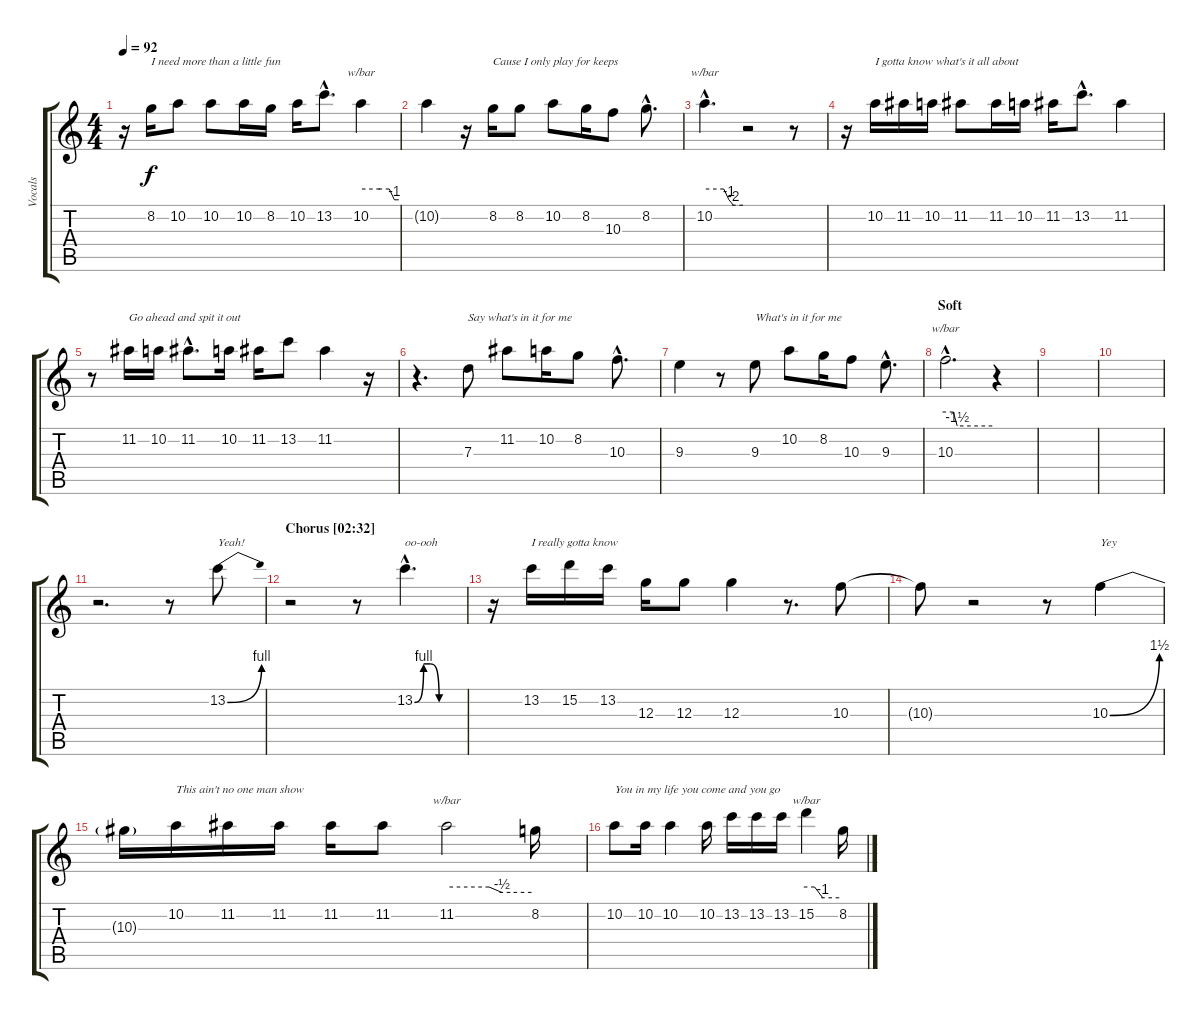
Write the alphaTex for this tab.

\track ("Vocals" "Vocals") {instrument acousticguitarnylon}
\staff {score tabs}
\tuning (E4 B3 G3 D3 A2 E2) {hide}
\ts (4 4)
\tempo 92
\clef g2
\ks c
r.16{dy f} 8.2.16{txt "I need more than a little fun"} 10.2.8 10.2.8 10.2.16 8.2.16 10.2.16 13.2{hac}.8{d} 10.2.4{tbe (custom default 0 0 30 0 45 0 53 -4 60 -4)} |
10.2{t}.4 r.16 8.2.16{txt "Cause I only play for keeps"} 8.2.8 10.2.8 8.2.16 10.3.8 8.2{hac}.8{d} |
10.2{hac}.4{d tbe (custom default 0 0 30 0 38 -4 45 -8 60 -8)} r.2 r.8 |
r.16 10.2.16{txt "I gotta know what's it all about"} 11.2.16 10.2.16 11.2.8 11.2.16 10.2.16 11.2.16 13.2{hac}.8{d} 11.2.4 |
r.8 11.2.16{txt "Go ahead and spit it out"} 10.2.16 11.2{hac}.8{d} 10.2.16 11.2.16 13.2.8 11.2.4 r.16 |
r.4{d} 7.3.8{txt "Say what's in it for me"} 11.2.8 10.2.16 8.2.8 10.3{hac}.8{d} |
9.3.4 r.8 9.3.8{txt "What's in it for me"} 10.2.8 8.2.16 10.3.8 9.3{hac}.8{d} |
\section ("" "Soft")
10.3{hac}.2{d tbe (custom default 0 0 10 0 15 -6 60 -6)} r.4 |
|
|
r.2{d} r.8 13.2{be (bend 0 0 60 4)}.8{txt "Yeah!"} |
\section ("" "Chorus [02:32]")
r.2 r.8 13.2{be (custom 0 0 11 4 19 4 30 0 45 0 60 0) hac}.4{d txt "oo-ooh"} |
r.16 13.2.16{txt "I really gotta know"} 15.2.16 13.2.16 12.3.16 12.3.8 12.3.4 r.8{d} 10.3.8 |
10.3{t}.8 r.2 r.8 10.3{be (bend 0 0 60 6)}.4{txt "Yey"} |
10.3{t}.16 10.2.16{txt "This ain't no one man show"} 11.2.16 11.2.16 11.2.16 11.2.8 11.2.2{tbe (custom default 0 0 30 0 39 -2 45 -2 60 -2)} 8.2.16 |
10.2.8{txt "You in my life you come and you go"} 10.2.16 10.2.4 10.2.16 13.2.16 13.2.16 13.2.16 15.2.4{tbe (custom default 0 0 15 0 30 -4 60 -4)} 8.2.16
